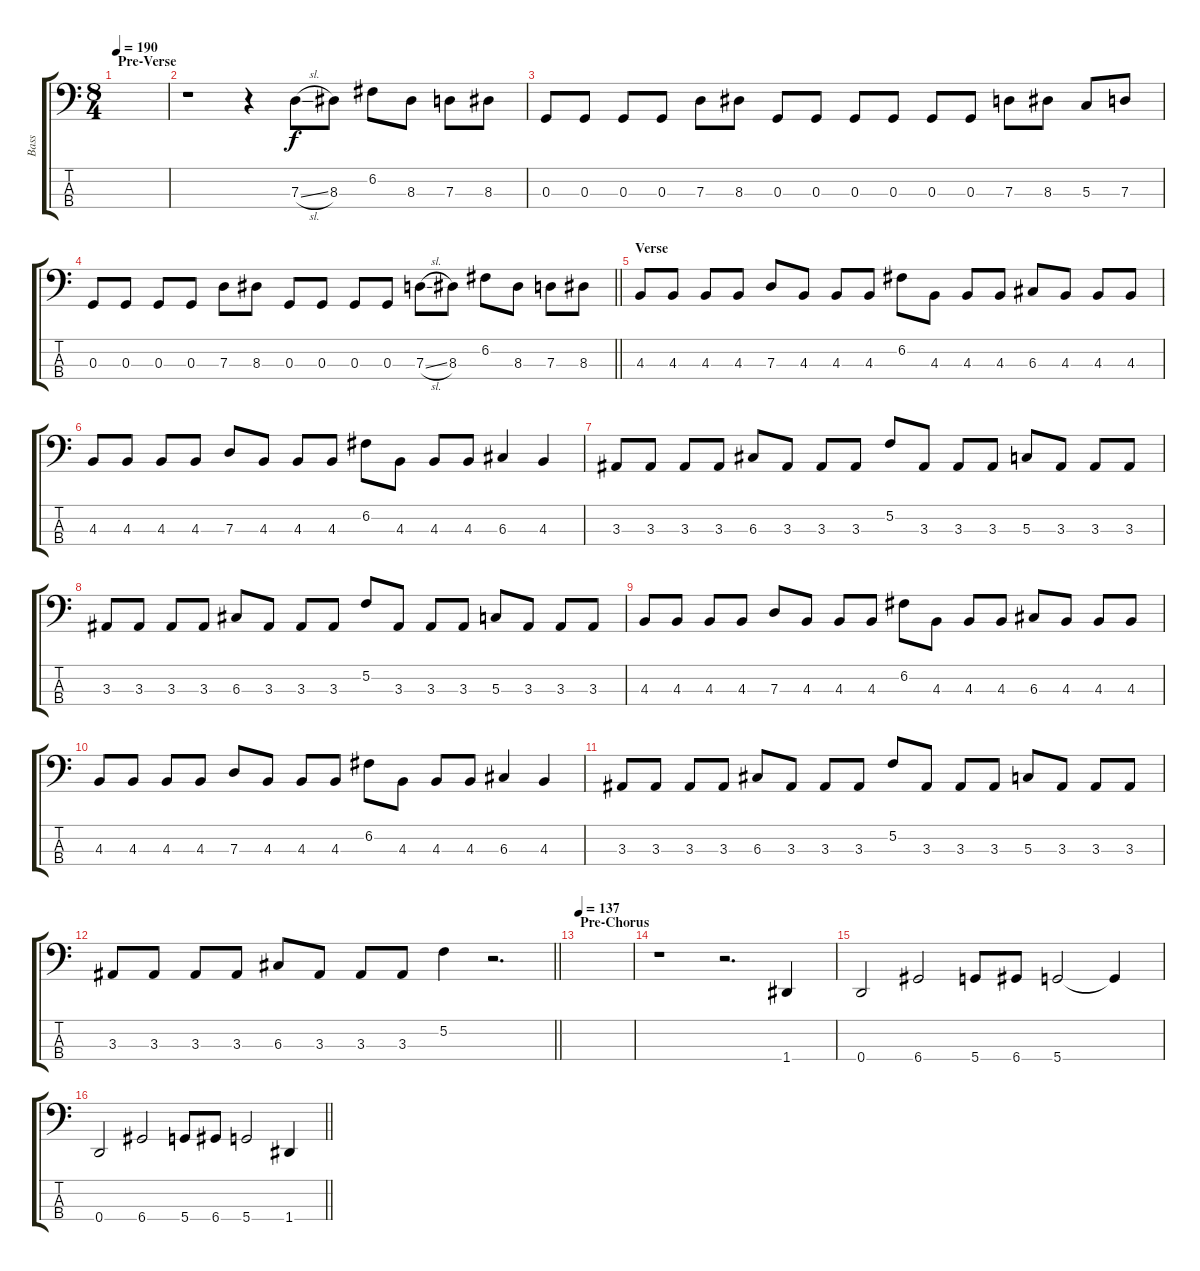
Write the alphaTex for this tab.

\track ("Bass" "Bass") {instrument electricbassfinger}
\staff {score tabs}
\tuning (F2 C2 G1 D1) {hide}
\ts (8 4)
\section ("" "Pre-Verse")
\tempo 190
\clef f4
\ks c
|
r.1 r.4 7.3{sl}.8 8.3.8 6.2.8 8.3.8 7.3.8 8.3.8 |
0.3.8 0.3.8 0.3.8 0.3.8 7.3.8 8.3.8 0.3.8 0.3.8 0.3.8 0.3.8 0.3.8 0.3.8 7.3.8 8.3.8 5.3.8 7.3.8 |
\barLineRight lightlight
0.3.8 0.3.8 0.3.8 0.3.8 7.3.8 8.3.8 0.3.8 0.3.8 0.3.8 0.3.8 7.3{sl}.8 8.3.8 6.2.8 8.3.8 7.3.8 8.3.8 |
\section ("" "Verse")
4.3.8 4.3.8 4.3.8 4.3.8 7.3.8 4.3.8 4.3.8 4.3.8 6.2.8 4.3.8 4.3.8 4.3.8 6.3.8 4.3.8 4.3.8 4.3.8 |
4.3.8 4.3.8 4.3.8 4.3.8 7.3.8 4.3.8 4.3.8 4.3.8 6.2.8 4.3.8 4.3.8 4.3.8 6.3.4 4.3.4 |
3.3.8 3.3.8 3.3.8 3.3.8 6.3.8 3.3.8 3.3.8 3.3.8 5.2.8 3.3.8 3.3.8 3.3.8 5.3.8 3.3.8 3.3.8 3.3.8 |
3.3.8 3.3.8 3.3.8 3.3.8 6.3.8 3.3.8 3.3.8 3.3.8 5.2.8 3.3.8 3.3.8 3.3.8 5.3.8 3.3.8 3.3.8 3.3.8 |
4.3.8 4.3.8 4.3.8 4.3.8 7.3.8 4.3.8 4.3.8 4.3.8 6.2.8 4.3.8 4.3.8 4.3.8 6.3.8 4.3.8 4.3.8 4.3.8 |
4.3.8 4.3.8 4.3.8 4.3.8 7.3.8 4.3.8 4.3.8 4.3.8 6.2.8 4.3.8 4.3.8 4.3.8 6.3.4 4.3.4 |
3.3.8 3.3.8 3.3.8 3.3.8 6.3.8 3.3.8 3.3.8 3.3.8 5.2.8 3.3.8 3.3.8 3.3.8 5.3.8 3.3.8 3.3.8 3.3.8 |
\barLineRight lightlight
3.3.8 3.3.8 3.3.8 3.3.8 6.3.8 3.3.8 3.3.8 3.3.8 5.2.4 r.2{d} |
\section ("" "Pre-Chorus")
\tempo 137
|
r.1 r.2{d} 1.4.4 |
0.4.2 6.4.2 5.4.8 6.4.8 5.4.2 5.4{t}.4 |
\barLineRight lightlight
0.4.2 6.4.2 5.4.8 6.4.8 5.4.2 1.4.4
